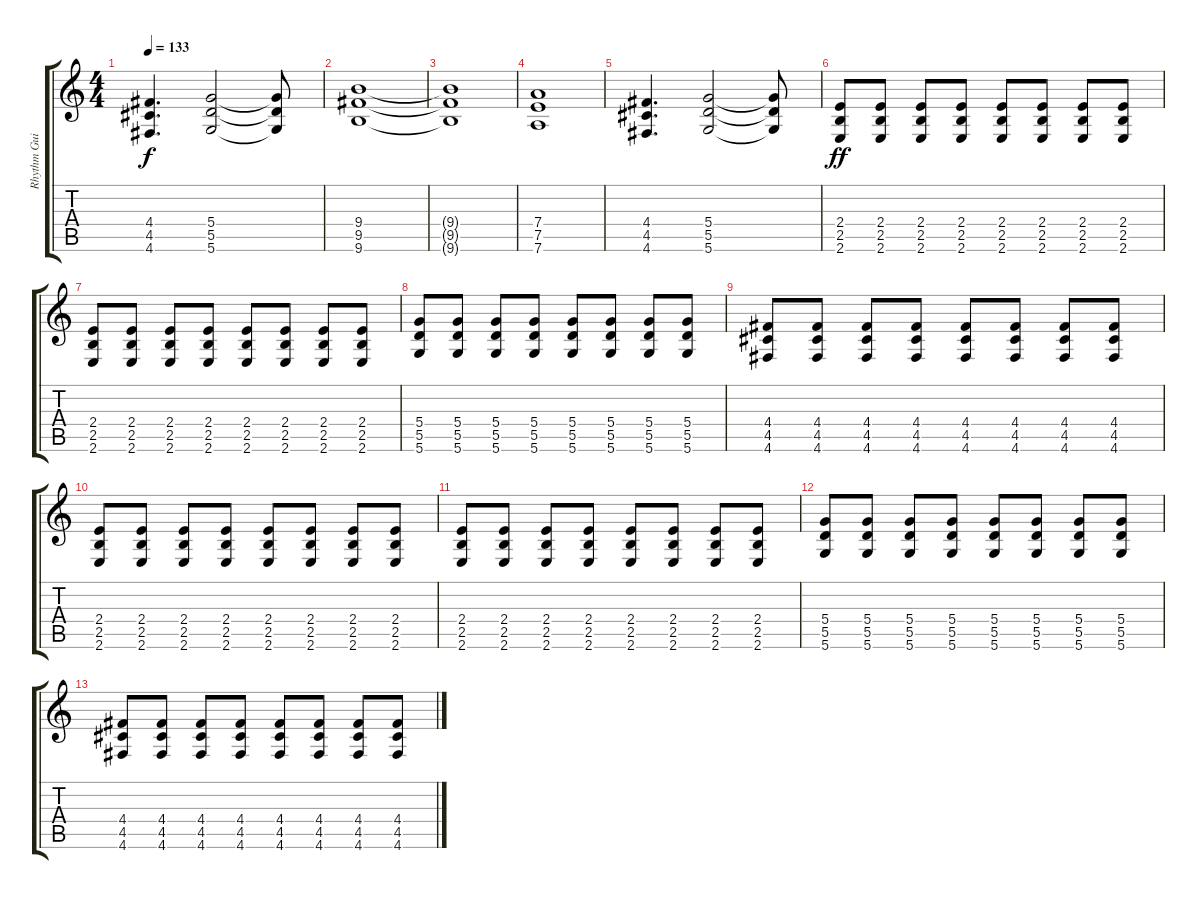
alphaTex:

\track ("Rhythm Guitar" "Rhythm Gui") {instrument distortionguitar}
\staff {score tabs}
\tuning (E4 B3 G3 D3 A2 D2) {hide}
\ts (4 4)
\tempo 133
\clef g2
\ks c
(4.4 4.5 4.6).4{d dy f} (5.4 5.5 5.6).2 (5.4{t} 5.5{t} 5.6{t}).8 |
(9.4 9.5 9.6).1 |
(9.4{t} 9.5{t} 9.6{t}).1 |
(7.4 7.5 7.6).1 |
(4.4 4.5 4.6).4{d} (5.4 5.5 5.6).2 (5.4{t} 5.5{t} 5.6{t}).8 |
(2.4 2.5 2.6).8{dy ff} (2.4 2.5 2.6).8 (2.4 2.5 2.6).8 (2.4 2.5 2.6).8 (2.4 2.5 2.6).8 (2.4 2.5 2.6).8 (2.4 2.5 2.6).8 (2.4 2.5 2.6).8 |
(2.4 2.5 2.6).8 (2.4 2.5 2.6).8 (2.4 2.5 2.6).8 (2.4 2.5 2.6).8 (2.4 2.5 2.6).8 (2.4 2.5 2.6).8 (2.4 2.5 2.6).8 (2.4 2.5 2.6).8 |
(5.4 5.5 5.6).8 (5.4 5.5 5.6).8 (5.4 5.5 5.6).8 (5.4 5.5 5.6).8 (5.4 5.5 5.6).8 (5.4 5.5 5.6).8 (5.4 5.5 5.6).8 (5.4 5.5 5.6).8 |
(4.4 4.5 4.6).8 (4.4 4.5 4.6).8 (4.4 4.5 4.6).8 (4.4 4.5 4.6).8 (4.4 4.5 4.6).8 (4.4 4.5 4.6).8 (4.4 4.5 4.6).8 (4.4 4.5 4.6).8 |
(2.4 2.5 2.6).8 (2.4 2.5 2.6).8 (2.4 2.5 2.6).8 (2.4 2.5 2.6).8 (2.4 2.5 2.6).8 (2.4 2.5 2.6).8 (2.4 2.5 2.6).8 (2.4 2.5 2.6).8 |
(2.4 2.5 2.6).8 (2.4 2.5 2.6).8 (2.4 2.5 2.6).8 (2.4 2.5 2.6).8 (2.4 2.5 2.6).8 (2.4 2.5 2.6).8 (2.4 2.5 2.6).8 (2.4 2.5 2.6).8 |
(5.4 5.5 5.6).8 (5.4 5.5 5.6).8 (5.4 5.5 5.6).8 (5.4 5.5 5.6).8 (5.4 5.5 5.6).8 (5.4 5.5 5.6).8 (5.4 5.5 5.6).8 (5.4 5.5 5.6).8 |
(4.4 4.5 4.6).8 (4.4 4.5 4.6).8 (4.4 4.5 4.6).8 (4.4 4.5 4.6).8 (4.4 4.5 4.6).8 (4.4 4.5 4.6).8 (4.4 4.5 4.6).8 (4.4 4.5 4.6).8
